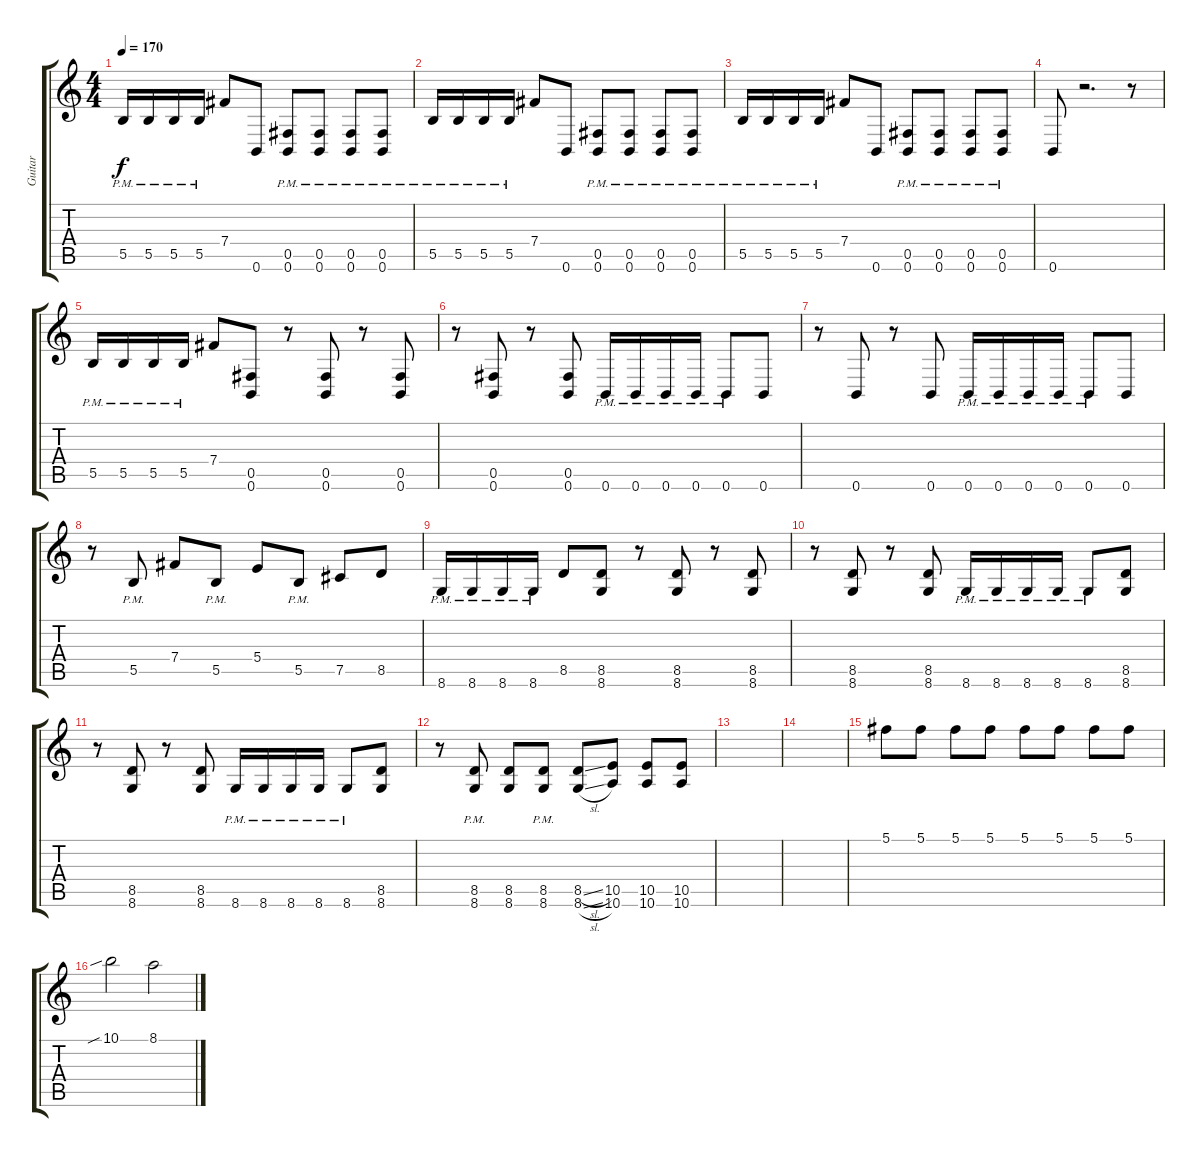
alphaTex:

\track ("Guitar" "Guitar") {instrument distortionguitar}
\staff {score tabs}
\tuning (Db4 Ab3 E3 B2 Gb2 B1) {hide}
\ts (4 4)
\tempo 170
\clef g2
\ks c
5.5{pm}.16{dy f} 5.5{pm}.16 5.5{pm}.16 5.5{pm}.16 7.4.8 0.6.8 (0.5{pm} 0.6{pm}).8 (0.5{pm} 0.6{pm}).8 (0.5{pm} 0.6{pm}).8 (0.5{pm} 0.6{pm}).8 |
5.5{pm}.16 5.5{pm}.16 5.5{pm}.16 5.5{pm}.16 7.4.8 0.6.8 (0.5{pm} 0.6{pm}).8 (0.5{pm} 0.6{pm}).8 (0.5{pm} 0.6{pm}).8 (0.5{pm} 0.6{pm}).8 |
5.5{pm}.16 5.5{pm}.16 5.5{pm}.16 5.5{pm}.16 7.4.8 0.6.8 (0.5{pm} 0.6{pm}).8 (0.5{pm} 0.6{pm}).8 (0.5{pm} 0.6{pm}).8 (0.5{pm} 0.6{pm}).8 |
0.6.8 r.2{d} r.8 |
5.5{pm}.16 5.5{pm}.16 5.5{pm}.16 5.5{pm}.16 7.4.8 (0.5 0.6).8 r.8 (0.5 0.6).8 r.8 (0.5 0.6).8 |
r.8 (0.5 0.6).8 r.8 (0.5 0.6).8 0.6{pm}.16 0.6{pm}.16 0.6{pm}.16 0.6{pm}.16 0.6{pm}.8 0.6.8 |
r.8 0.6.8 r.8 0.6.8 0.6{pm}.16 0.6{pm}.16 0.6{pm}.16 0.6{pm}.16 0.6{pm}.8 0.6.8 |
r.8 5.5{pm}.8 7.4.8 5.5{pm}.8 5.4.8 5.5{pm}.8 7.5.8 8.5.8 |
8.6{pm}.16 8.6{pm}.16 8.6{pm}.16 8.6{pm}.16 8.5.8 (8.5 8.6).8 r.8 (8.5 8.6).8 r.8 (8.5 8.6).8 |
r.8 (8.5 8.6).8 r.8 (8.5 8.6).8 8.6{pm}.16 8.6{pm}.16 8.6{pm}.16 8.6{pm}.16 8.6{pm}.8 (8.5 8.6).8 |
r.8 (8.5 8.6).8 r.8 (8.5 8.6).8 8.6{pm}.16 8.6{pm}.16 8.6{pm}.16 8.6{pm}.16 8.6{pm}.8 (8.5 8.6).8 |
r.8 (8.5{pm} 8.6{pm}).8 (8.5 8.6).8 (8.5{pm} 8.6{pm}).8 (8.5{sl} 8.6{sl}).8 (10.5 10.6).8 (10.5 10.6).8 (10.5 10.6).8 |
|
|
5.1.8 5.1.8 5.1.8 5.1.8 5.1.8 5.1.8 5.1.8 5.1.8 |
10.1{sib}.2 8.1.2
